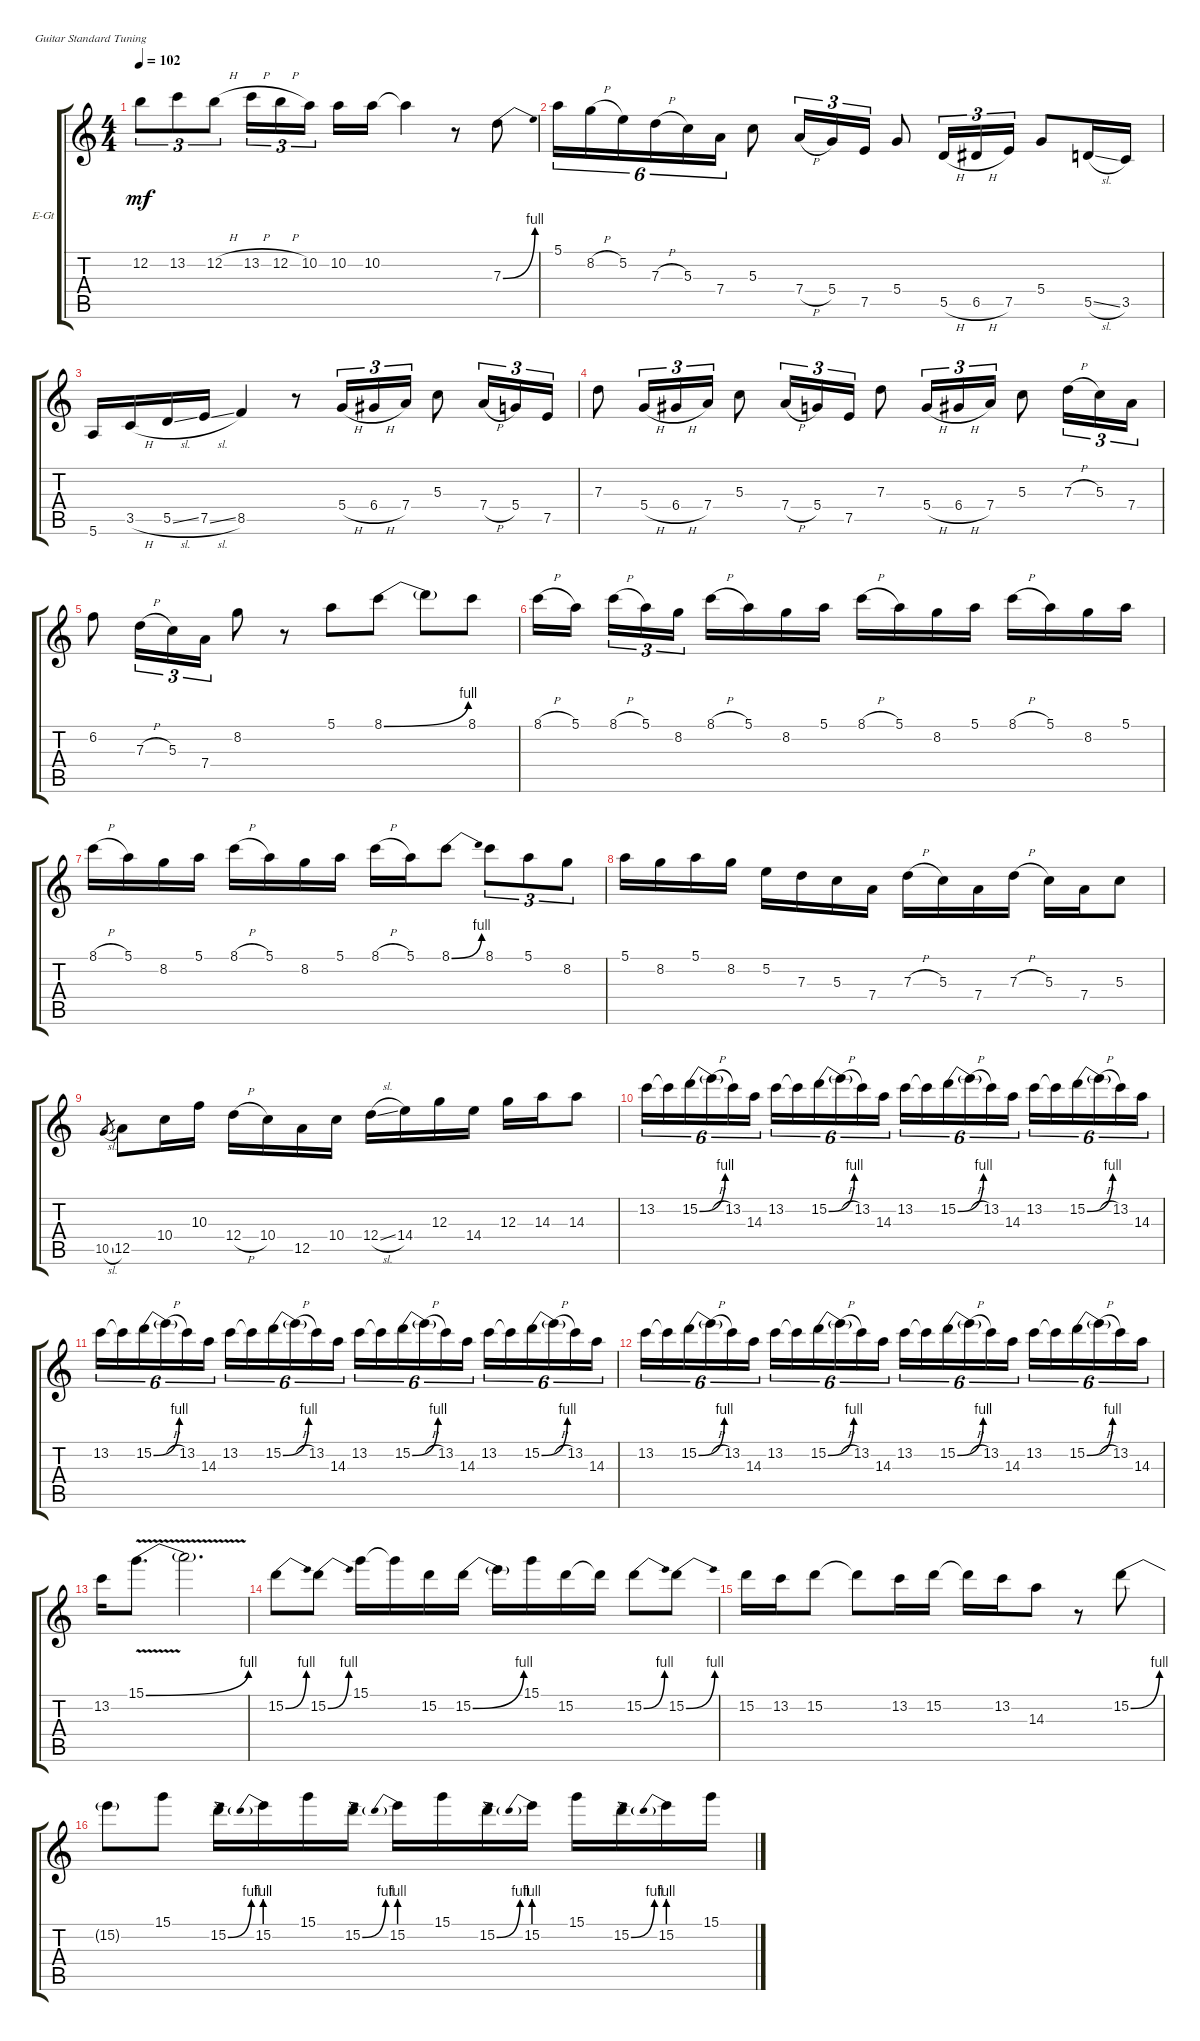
\defaultSystemsLayout 4
\bracketExtendMode groupsimilarinstruments
\firstSystemTrackNameOrientation horizontal
\otherSystemsTrackNameOrientation horizontal
\track ("Electric guitar (Jimmy Page)" "E-Gt") {instrument distortionguitar}
\staff {score tabs}
\tuning (E4 B3 G3 D3 A2 E2)
\ts (4 4)
\tempo 102
\clef g2
\scale
0.281094
\ks c
12.2.8{tu (3 2) dy mf} 13.2.8{tu (3 2)} 12.2{h}.8{tu (3 2)} 13.2{h}.16{tu (3 2)} 12.2{h}.16{tu (3 2)} 10.2.16{tu (3 2)} 10.2.16 10.2.16 10.2{t}.4 r.8 7.3{be (bend 0 0 15 4)}.8 |
\scale
0.262122 5.1.16{tu (6 4)} 8.2{h}.16{tu (6 4)} 5.2.16{tu (6 4)} 7.3{h}.16{tu (6 4)} 5.3.16{tu (6 4)} 7.4.16{tu (6 4)} 5.3.8 7.4{h}.16{tu (3 2)} 5.4.16{tu (3 2)} 7.5.16{tu (3 2)} 5.4.8 5.5{h}.16{tu (3 2)} 6.5{h}.16{tu (3 2)} 7.5.16{tu (3 2)} 5.4.8 5.5{sl}.16 3.5.16 |
\scale
0.202945 5.6.16 3.5{h}.16 5.5{sl}.16 7.5{sl}.16 8.5.4 r.8 5.4{h}.16{tu (3 2)} 6.4{h}.16{tu (3 2)} 7.4.16{tu (3 2)} 5.3.8 7.4{h}.16{tu (3 2)} 5.4.16{tu (3 2)} 7.5.16{tu (3 2)} |
\scale
0.301566 7.3.8 5.4{h}.16{tu (3 2)} 6.4{h}.16{tu (3 2)} 7.4.16{tu (3 2)} 5.3.8 7.4{h}.16{tu (3 2)} 5.4.16{tu (3 2)} 7.5.16{tu (3 2)} 7.3.8 5.4{h}.16{tu (3 2)} 6.4{h}.16{tu (3 2)} 7.4.16{tu (3 2)} 5.3.8 7.3{h}.16{tu (3 2)} 5.3.16{tu (3 2)} 7.4.16{tu (3 2)} |
\scale
0.322085 6.2.8 7.3{h}.16{tu (3 2)} 5.3.16{tu (3 2)} 7.4.16{tu (3 2)} 8.2.8 r.8 5.1.8 8.1{be (bend 0 0 15 4)}.8 8.1{t}.8 8.1.8 |
8.1{h}.16 5.1.16 8.1{h}.16{tu (3 2)} 5.1.16{tu (3 2)} 8.2.16{tu (3 2)} 8.1{h}.16 5.1.16 8.2.16 5.1.16 8.1{h}.16 5.1.16 8.2.16 5.1.16 8.1{h}.16 5.1.16 8.2.16 5.1.16 |
8.1{h}.16 5.1.16 8.2.16 5.1.16 8.1{h}.16 5.1.16 8.2.16 5.1.16 8.1{h}.16 5.1.16 8.1{be (bend 0 0 15 4)}.8 8.1.8{tu (3 2)} 5.1.8{tu (3 2)} 8.2.8{tu (3 2)} |
\scale
0.406934 5.1.16 8.2.16 5.1.16 8.2.16 5.2.16 7.3.16 5.3.16 7.4.16 7.3{h}.16 5.3.16 7.4.16 7.3{h}.16 5.3.16 7.4.16 5.3.8 |
\scale
0.31989 10.5{sl}.8{gr} 12.5.8 10.4.16 10.3.16 12.4{h}.16 10.4.16 12.5.16 10.4.16 12.4{sl}.16 14.4.16 12.3.16 14.4.16 12.3.16 14.3.16 14.3.8 |
\scale
0.291723 13.2.16{tu (6 4)} 13.2{t}.16{tu (6 4)} 15.2{be (bend 0 0 15 4)}.16{tu (6 4)} 15.2{h t}.16{tu (6 4)} 13.2.16{tu (6 4)} 14.3.16{tu (6 4)} 13.2.16{tu (6 4)} 13.2{t}.16{tu (6 4)} 15.2{be (bend 0 0 15 4)}.16{tu (6 4)} 15.2{h t}.16{tu (6 4)} 13.2.16{tu (6 4)} 14.3.16{tu (6 4)} 13.2.16{tu (6 4)} 13.2{t}.16{tu (6 4)} 15.2{be (bend 0 0 15 4)}.16{tu (6 4)} 15.2{h t}.16{tu (6 4)} 13.2.16{tu (6 4)} 14.3.16{tu (6 4)} 13.2.16{tu (6 4)} 13.2{t}.16{tu (6 4)} 15.2{be (bend 0 0 15 4)}.16{tu (6 4)} 15.2{h t}.16{tu (6 4)} 13.2.16{tu (6 4)} 14.3.16{tu (6 4)} |
\scale
0.267867 13.2.16{tu (6 4)} 13.2{t}.16{tu (6 4)} 15.2{be (bend 0 0 15 4)}.16{tu (6 4)} 15.2{h t}.16{tu (6 4)} 13.2.16{tu (6 4)} 14.3.16{tu (6 4)} 13.2.16{tu (6 4)} 13.2{t}.16{tu (6 4)} 15.2{be (bend 0 0 15 4)}.16{tu (6 4)} 15.2{h t}.16{tu (6 4)} 13.2.16{tu (6 4)} 14.3.16{tu (6 4)} 13.2.16{tu (6 4)} 13.2{t}.16{tu (6 4)} 15.2{be (bend 0 0 15 4)}.16{tu (6 4)} 15.2{h t}.16{tu (6 4)} 13.2.16{tu (6 4)} 14.3.16{tu (6 4)} 13.2.16{tu (6 4)} 13.2{t}.16{tu (6 4)} 15.2{be (bend 0 0 15 4)}.16{tu (6 4)} 15.2{h t}.16{tu (6 4)} 13.2.16{tu (6 4)} 14.3.16{tu (6 4)} |
\scale
0.367039 13.2.16{tu (6 4)} 13.2{t}.16{tu (6 4)} 15.2{be (bend 0 0 15 4)}.16{tu (6 4)} 15.2{h t}.16{tu (6 4)} 13.2.16{tu (6 4)} 14.3.16{tu (6 4)} 13.2.16{tu (6 4)} 13.2{t}.16{tu (6 4)} 15.2{be (bend 0 0 15 4)}.16{tu (6 4)} 15.2{h t}.16{tu (6 4)} 13.2.16{tu (6 4)} 14.3.16{tu (6 4)} 13.2.16{tu (6 4)} 13.2{t}.16{tu (6 4)} 15.2{be (bend 0 0 15 4)}.16{tu (6 4)} 15.2{h t}.16{tu (6 4)} 13.2.16{tu (6 4)} 14.3.16{tu (6 4)} 13.2.16{tu (6 4)} 13.2{t}.16{tu (6 4)} 15.2{be (bend 0 0 15 4)}.16{tu (6 4)} 15.2{h t}.16{tu (6 4)} 13.2.16{tu (6 4)} 14.3.16{tu (6 4)} |
\scale
0.0779581 13.2.16 15.1{be (bend 0 0 15 4) v}.8{d} 15.1{t}.2{d} |
\scale
0.234647 15.2{be (bend 0 0 15 4)}.8 15.2{be (bend 0 0 15 4)}.8 15.1.16 15.1{t}.16 15.2.16 15.2{be (bend 0 0 15 4)}.16 15.2{t}.16 15.1.16 15.2.16 15.2{t}.16 15.2{be (bend 0 0 15 4)}.8 15.2{be (bend 0 0 15 4)}.8 |
\scale
0.267384 15.2.16 13.2.16 15.2.8 15.2{t}.8 13.2.16 15.2.16 15.2{t}.16 13.2.16 14.3.8 r.8 15.2{be (bend 0 0 15 4)}.8 |
\scale
0.292831 15.2{t}.8 15.1.8 15.2{be (bend 0 0 15 4)}.16 15.2{be (prebend 0 4 60 4)}.16 15.1.16 15.2{be (bend 0 0 15 4)}.16 15.2{be (prebend 0 4 60 4)}.16 15.1.16 15.2{be (bend 0 0 15 4)}.16 15.2{be (prebend 0 4 60 4)}.16 15.1.16 15.2{be (bend 0 0 15 4)}.16 15.2{be (prebend 0 4 60 4)}.16 15.1.16
